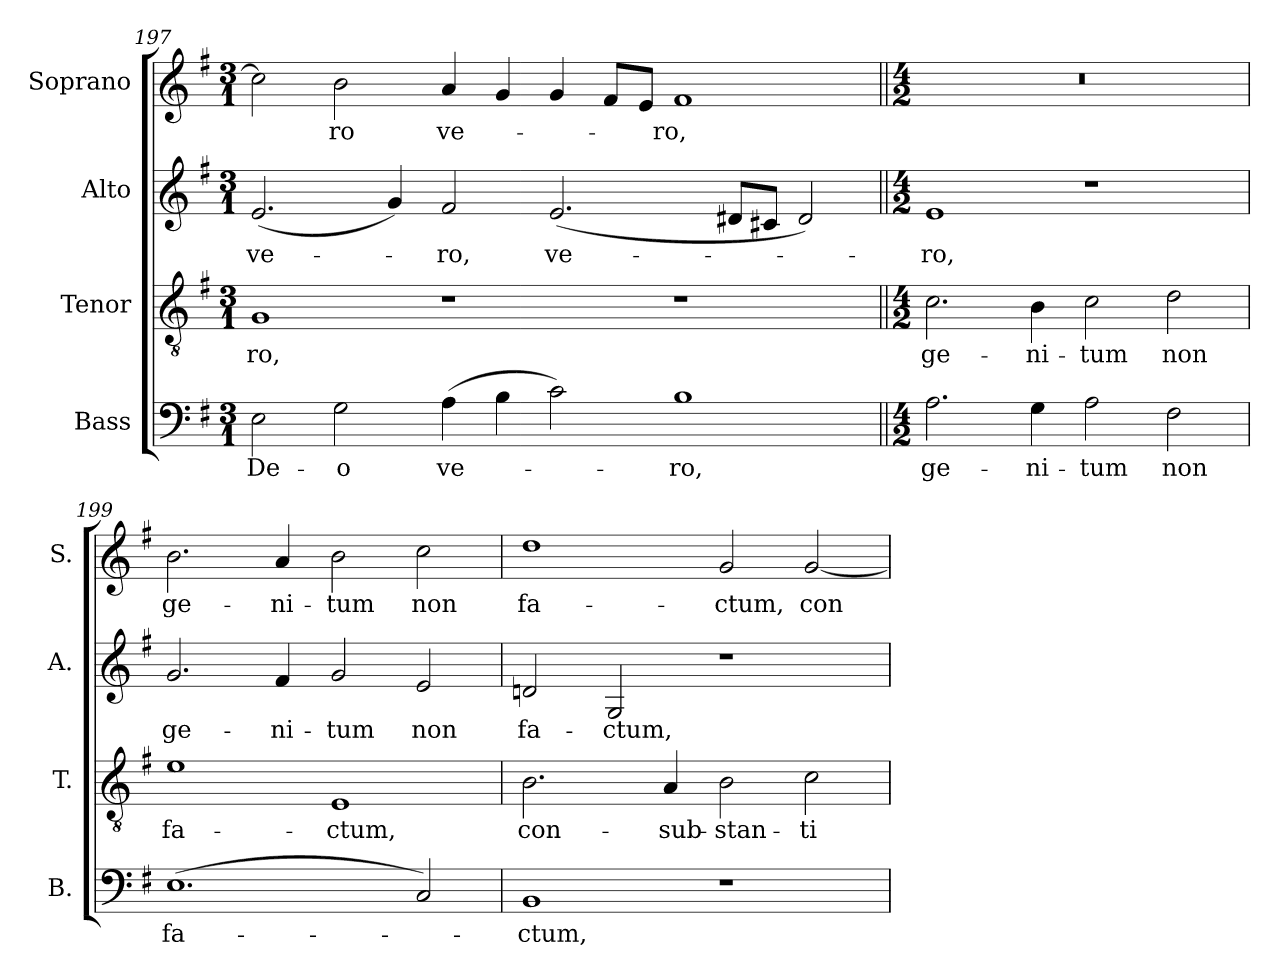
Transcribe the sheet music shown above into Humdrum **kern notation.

**kern	**text	**kern	**text	**kern	**text	**kern	**text
*part4	*part4	*part3	*part3	*part2	*part2	*part1	*part1
*staff4	*staff4	*staff3	*staff3	*staff2	*staff2	*staff1	*staff1
*I"Bass	*	*I"Tenor	*	*I"Alto	*	*I"Soprano	*
*I'B.	*	*I'T.	*	*I'A.	*	*I'S.	*
!!LO:LB:g=z
*clefF4	*	*clefGv2	*	*clefG2	*	*clefG2	*
*	*	*ITrd7c12	*	*	*	*	*
*k[f#]	*	*k[f#]	*	*k[f#]	*	*k[f#]	*
*G:	*	*G:	*	*G:	*	*G:	*
*M3/1	*	*M3/1	*	*M3/1	*	*M3/1	*
=197	=197	=197	=197	=197	=197	=197	=197
!	!LO:LY:b:color=#000000	!	!	!	!	!	!
!	!	!	!LO:LY:b:color=#000000	!	!	!	!
!	!	!	!	!	!LO:LY:b:color=#000000	!	!
2Ei\	De-	1GGi	-ro,	(2.ei/	ve-	2cci\]	.
!	!LO:LY:b:color=#000000	!	!	!	!	!	!
!	!	!	!	!	!	!	!LO:LY:b:color=#000000
2Gi\	-o	.	.	.	.	2bi\	-ro
.	.	.	.	4gi/)	.	.	.
!	!LO:LY:b:color=#000000	!	!	!	!	!	!
!	!	!	!	!	!LO:LY:b:color=#000000	!	!
!	!	!	!	!	!	!	!LO:LY:b:color=#000000
(4Ai\	ve-	1r	.	2f#i/	-ro,	4ai/	ve-
4Bi\	.	.	.	.	.	4gi/	.
!	!	!	!	!	!LO:LY:b:color=#000000	!	!
2ci\)	.	.	.	(2.ei/	ve-	4gi/	.
.	.	.	.	.	.	8f#i/L	.
.	.	.	.	.	.	8ei/J	.
!	!LO:LY:b:color=#000000	!	!	!	!	!	!
!	!	!	!	!	!	!	!LO:LY:b:color=#000000
1Bi	-ro,	1r	.	.	.	1f#i	-ro,
.	.	.	.	8d#Xi/L	.	.	.
.	.	.	.	8c#Xi/J	.	.	.
.	.	.	.	2d#i/)	.	.	.
=198||	=198||	=198||	=198||	=198||	=198||	=198||	=198||
*M4/2	*	*M4/2	*	*M4/2	*	*M4/2	*
!	!LO:LY:b:color=#000000	!	!	!	!	!	!
!	!	!	!LO:LY:b:color=#000000	!	!	!	!
!	!	!	!	!	!LO:LY:b:color=#000000	!LO:N:vis=1	!
2.Ai\	ge-	2.Ci\	ge-	1ei	-ro,	0r	.
!	!LO:LY:b:color=#000000	!	!	!	!	!	!
!	!	!	!LO:LY:b:color=#000000	!	!	!	!
4Gi\	-ni-	4BBi\	-ni-	.	.	.	.
!	!LO:LY:b:color=#000000	!	!	!	!	!	!
!	!	!	!LO:LY:b:color=#000000	!	!	!	!
2Ai\	-tum	2Ci\	-tum	1r	.	.	.
!	!LO:LY:b:color=#000000	!	!	!	!	!	!
!	!	!	!LO:LY:b:color=#000000	!	!	!	!
2F#i\	non	2Di\	non	.	.	.	.
=199	=199	=199	=199	=199	=199	=199	=199
!	!LO:LY:b:color=#000000	!	!	!	!	!	!
!	!	!	!LO:LY:b:color=#000000	!	!	!	!
!	!	!	!	!	!LO:LY:b:color=#000000	!	!
!	!	!	!	!	!	!	!LO:LY:b:color=#000000
(1.Ei	fa-	1Ei	fa-	2.gi/	ge-	2.bi\	ge-
!	!	!	!	!	!LO:LY:b:color=#000000	!	!
!	!	!	!	!	!	!	!LO:LY:b:color=#000000
.	.	.	.	4f#i/	-ni-	4ai/	-ni-
!	!	!	!LO:LY:b:color=#000000	!	!	!	!
!	!	!	!	!	!LO:LY:b:color=#000000	!	!
!	!	!	!	!	!	!	!LO:LY:b:color=#000000
.	.	1EEi	-ctum,	2gi/	-tum	2bi\	-tum
!	!	!	!	!	!LO:LY:b:color=#000000	!	!
!	!	!	!	!	!	!	!LO:LY:b:color=#000000
2Ci/)	.	.	.	2ei/	non	2cci\	non
=200	=200	=200	=200	=200	=200	=200	=200
!	!LO:LY:b:color=#000000	!	!	!	!	!	!
!	!	!	!LO:LY:b:color=#000000	!	!	!	!
!	!	!	!	!	!LO:LY:b:color=#000000	!	!
!	!	!	!	!	!	!	!LO:LY:b:color=#000000
1BBi	-ctum,	2.BBi\	con-	2dni/	fa-	1ddi	fa-
!	!	!	!	!	!LO:LY:b:color=#000000	!	!
.	.	.	.	2Gi/	-ctum,	.	.
!	!	!	!LO:LY:b:color=#000000	!	!	!	!
.	.	4AAi/	-sub-	.	.	.	.
!	!	!	!LO:LY:b:color=#000000	!	!	!	!
!	!	!	!	!	!	!	!LO:LY:b:color=#000000
1r	.	2BBi\	-stan-	1r	.	2gi/	-ctum,
!	!	!	!LO:LY:b:color=#000000	!	!	!	!
!	!	!	!	!	!	!	!LO:LY:b:color=#000000
.	.	2Ci\	-ti-	.	.	[2gi/	con-
=	=	=	=	=	=	=	=
*-	*-	*-	*-	*-	*-	*-	*-
